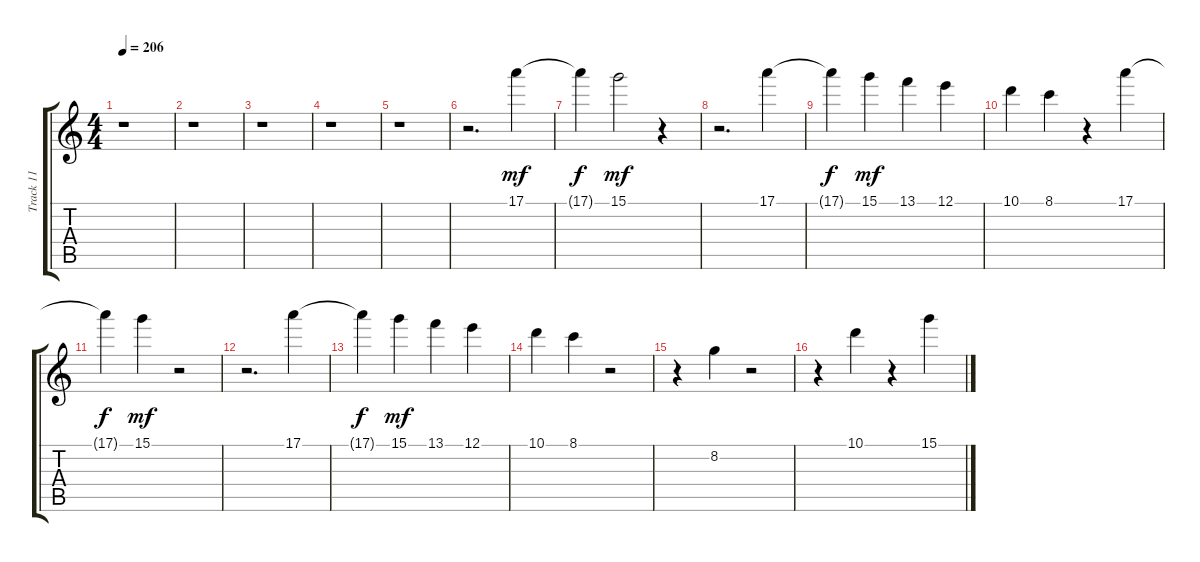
\track ("Track 11" "Track 11") {instrument electricguitarmuted}
\staff {score tabs}
\tuning (E4 B3 G3 D3 A2 E2) {hide}
\ts (4 4)
\tempo 206
\clef g2
\ks c
r.1{dy mf} |
r.1 |
r.1 |
r.1 |
r.1 |
r.2{d} 17.1.4 |
17.1{t}.4{dy f} 15.1.2{dy mf} r.4 |
r.2{d} 17.1.4 |
17.1{t}.4{dy f} 15.1.4{dy mf} 13.1.4 12.1.4 |
10.1.4 8.1.4 r.4 17.1.4 |
17.1{t}.4{dy f} 15.1.4{dy mf} r.2 |
r.2{d} 17.1.4 |
17.1{t}.4{dy f} 15.1.4{dy mf} 13.1.4 12.1.4 |
10.1.4 8.1.4 r.2 |
r.4 8.2.4 r.2 |
r.4 10.1.4 r.4 15.1.4
